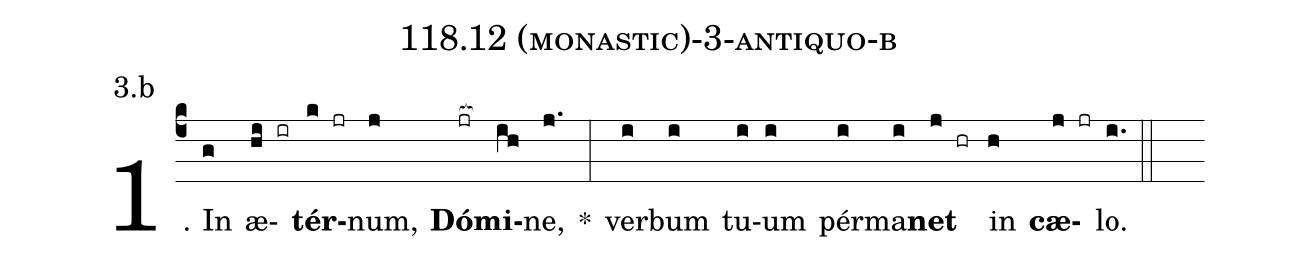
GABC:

name: 118.12 (monastic)-3-antiquo-b;
annotation: 3.b;
%%
(c4)1. In(g) æ(hi ir)<b>tér</b>(k jr)num,(j) <b>Dó</b>(jr[ocb:1{])<b>mi</b>(ih[ocb:0}])ne,(j.) *(:) ver(i)bum(i) tu(i)um(i) pér(i)ma(i)<b>net</b>(j hr) in(h) <b>cæ</b>(j jr)lo.(i.) (::)
